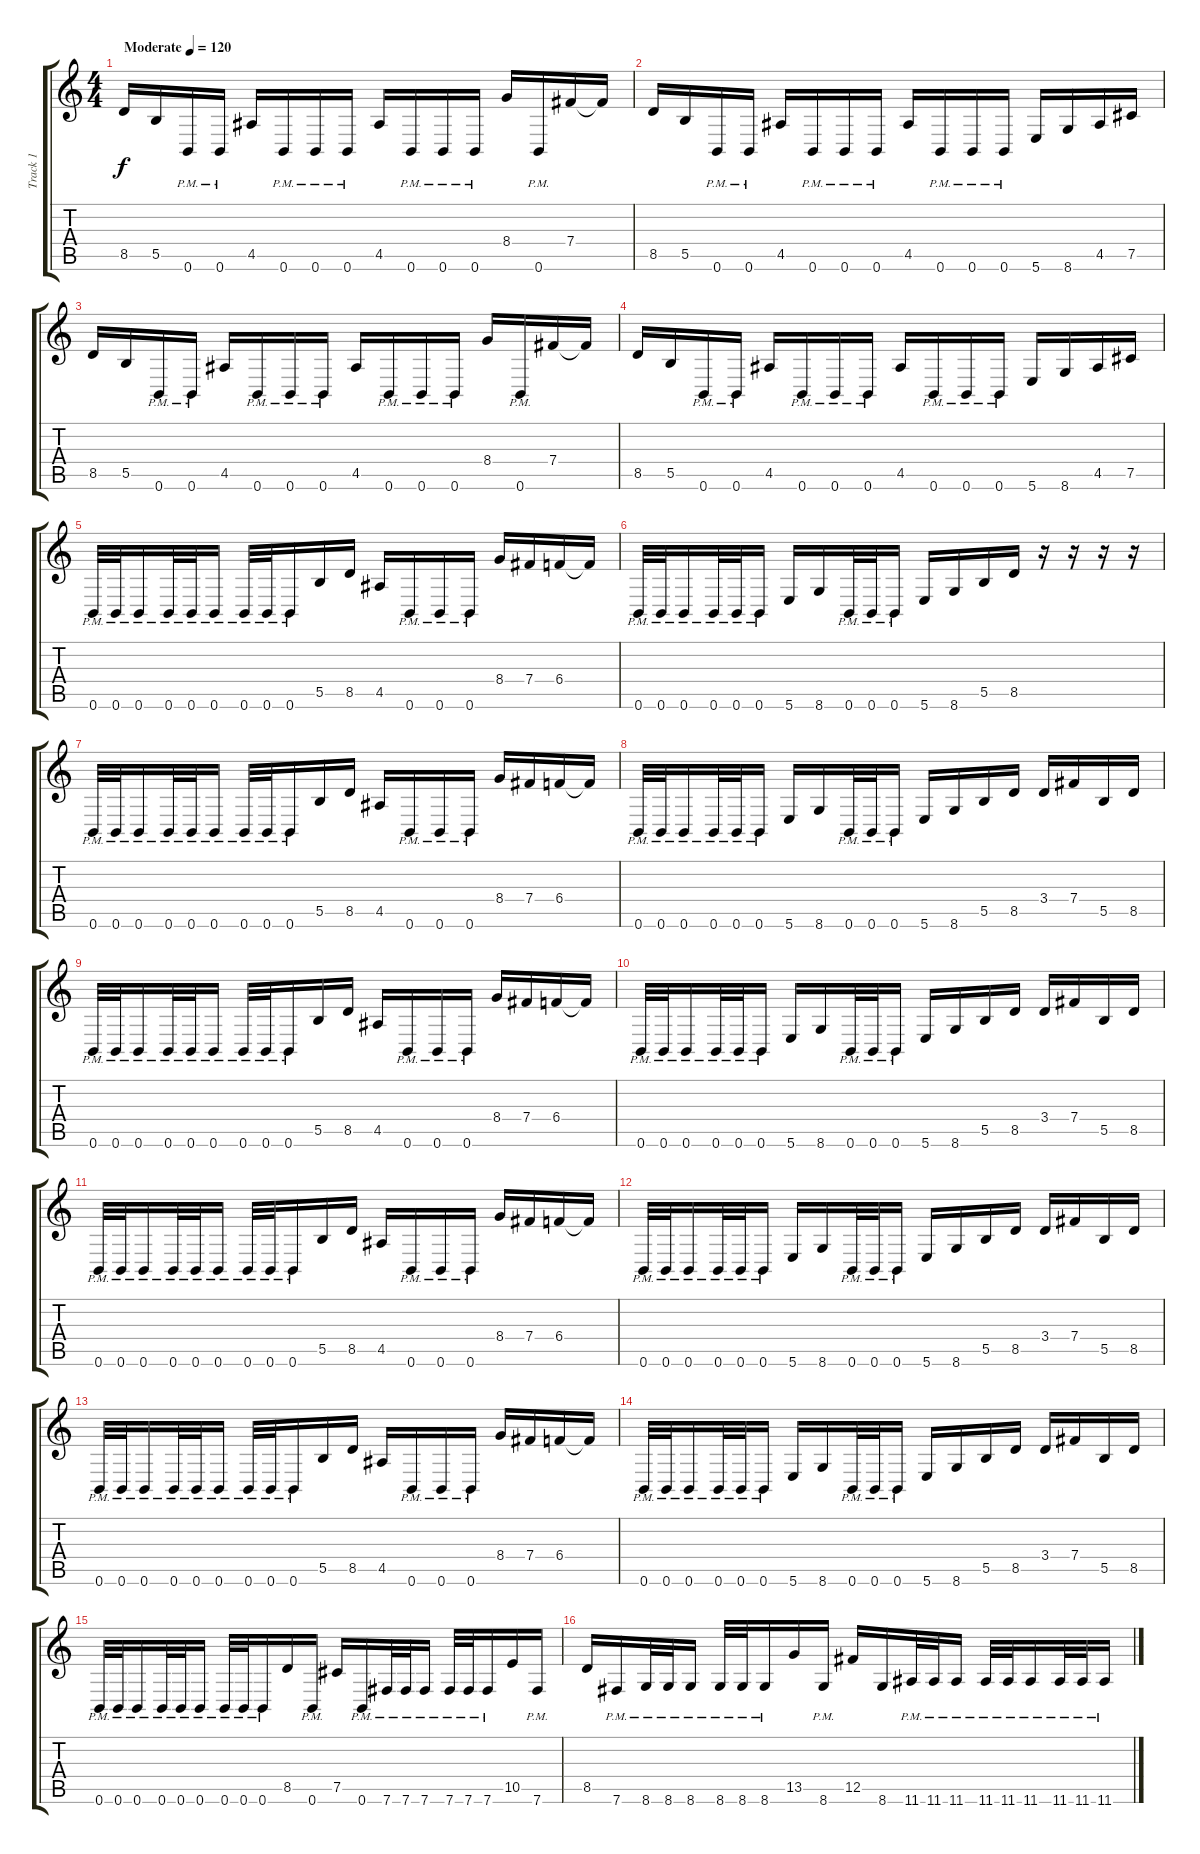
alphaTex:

\track ("Track 1" "Track 1") {instrument distortionguitar}
\staff {score tabs}
\tuning (Db4 Ab3 E3 B2 Gb2 B1) {hide}
\ts (4 4)
\tempo (120 "Moderate")
\clef g2
\ks c
8.5.16{dy f instrument distortionguitar} 5.5.16 0.6{pm}.16 0.6{pm}.16 4.5.16 0.6{pm}.16 0.6{pm}.16 0.6{pm}.16 4.5.16 0.6{pm}.16 0.6{pm}.16 0.6{pm}.16 8.4.16 0.6{pm}.16 7.4.16 7.4{t}.16 |
8.5.16 5.5.16 0.6{pm}.16 0.6{pm}.16 4.5.16 0.6{pm}.16 0.6{pm}.16 0.6{pm}.16 4.5.16 0.6{pm}.16 0.6{pm}.16 0.6{pm}.16 5.6.16 8.6.16 4.5.16 7.5.16 |
8.5.16 5.5.16 0.6{pm}.16 0.6{pm}.16 4.5.16 0.6{pm}.16 0.6{pm}.16 0.6{pm}.16 4.5.16 0.6{pm}.16 0.6{pm}.16 0.6{pm}.16 8.4.16 0.6{pm}.16 7.4.16 7.4{t}.16 |
8.5.16 5.5.16 0.6{pm}.16 0.6{pm}.16 4.5.16 0.6{pm}.16 0.6{pm}.16 0.6{pm}.16 4.5.16 0.6{pm}.16 0.6{pm}.16 0.6{pm}.16 5.6.16 8.6.16 4.5.16 7.5.16 |
0.6{pm}.32 0.6{pm}.32 0.6{pm}.16 0.6{pm}.32 0.6{pm}.32 0.6{pm}.16 0.6{pm}.32 0.6{pm}.32 0.6{pm}.16 5.5.16 8.5.16 4.5.16 0.6{pm}.16 0.6{pm}.16 0.6{pm}.16 8.4.16 7.4.16 6.4.16 6.4{t}.16 |
0.6{pm}.32 0.6{pm}.32 0.6{pm}.16 0.6{pm}.32 0.6{pm}.32 0.6{pm}.16 5.6.16 8.6.16 0.6{pm}.32 0.6{pm}.32 0.6{pm}.16 5.6.16 8.6.16 5.5.16 8.5.16 r.16 r.16 r.16 r.16 |
0.6{pm}.32 0.6{pm}.32 0.6{pm}.16 0.6{pm}.32 0.6{pm}.32 0.6{pm}.16 0.6{pm}.32 0.6{pm}.32 0.6{pm}.16 5.5.16 8.5.16 4.5.16 0.6{pm}.16 0.6{pm}.16 0.6{pm}.16 8.4.16 7.4.16 6.4.16 6.4{t}.16 |
0.6{pm}.32 0.6{pm}.32 0.6{pm}.16 0.6{pm}.32 0.6{pm}.32 0.6{pm}.16 5.6.16 8.6.16 0.6{pm}.32 0.6{pm}.32 0.6{pm}.16 5.6.16 8.6.16 5.5.16 8.5.16 3.4.16 7.4.16 5.5.16 8.5.16 |
0.6{pm}.32 0.6{pm}.32 0.6{pm}.16 0.6{pm}.32 0.6{pm}.32 0.6{pm}.16 0.6{pm}.32 0.6{pm}.32 0.6{pm}.16 5.5.16 8.5.16 4.5.16 0.6{pm}.16 0.6{pm}.16 0.6{pm}.16 8.4.16 7.4.16 6.4.16 6.4{t}.16 |
0.6{pm}.32 0.6{pm}.32 0.6{pm}.16 0.6{pm}.32 0.6{pm}.32 0.6{pm}.16 5.6.16 8.6.16 0.6{pm}.32 0.6{pm}.32 0.6{pm}.16 5.6.16 8.6.16 5.5.16 8.5.16 3.4.16 7.4.16 5.5.16 8.5.16 |
0.6{pm}.32 0.6{pm}.32 0.6{pm}.16 0.6{pm}.32 0.6{pm}.32 0.6{pm}.16 0.6{pm}.32 0.6{pm}.32 0.6{pm}.16 5.5.16 8.5.16 4.5.16 0.6{pm}.16 0.6{pm}.16 0.6{pm}.16 8.4.16 7.4.16 6.4.16 6.4{t}.16 |
0.6{pm}.32 0.6{pm}.32 0.6{pm}.16 0.6{pm}.32 0.6{pm}.32 0.6{pm}.16 5.6.16 8.6.16 0.6{pm}.32 0.6{pm}.32 0.6{pm}.16 5.6.16 8.6.16 5.5.16 8.5.16 3.4.16 7.4.16 5.5.16 8.5.16 |
0.6{pm}.32 0.6{pm}.32 0.6{pm}.16 0.6{pm}.32 0.6{pm}.32 0.6{pm}.16 0.6{pm}.32 0.6{pm}.32 0.6{pm}.16 5.5.16 8.5.16 4.5.16 0.6{pm}.16 0.6{pm}.16 0.6{pm}.16 8.4.16 7.4.16 6.4.16 6.4{t}.16 |
0.6{pm}.32 0.6{pm}.32 0.6{pm}.16 0.6{pm}.32 0.6{pm}.32 0.6{pm}.16 5.6.16 8.6.16 0.6{pm}.32 0.6{pm}.32 0.6{pm}.16 5.6.16 8.6.16 5.5.16 8.5.16 3.4.16 7.4.16 5.5.16 8.5.16 |
0.6{pm}.32 0.6{pm}.32 0.6{pm}.16 0.6{pm}.32 0.6{pm}.32 0.6{pm}.16 0.6{pm}.32 0.6{pm}.32 0.6{pm}.16 8.5.16 0.6{pm}.16 7.5.16 0.6{pm}.16 7.6{pm}.32 7.6{pm}.32 7.6{pm}.16 7.6{pm}.32 7.6{pm}.32 7.6{pm}.16 10.5.16 7.6{pm}.16 |
8.5.16 7.6{pm}.16 8.6{pm}.32 8.6{pm}.32 8.6{pm}.16 8.6{pm}.32 8.6{pm}.32 8.6{pm}.16 13.5.16 8.6{pm}.16 12.5.16 8.6.16 11.6{pm}.32 11.6{pm}.32 11.6{pm}.16 11.6{pm}.32 11.6{pm}.32 11.6{pm}.16 11.6{pm}.32 11.6{pm}.32 11.6{pm}.16
